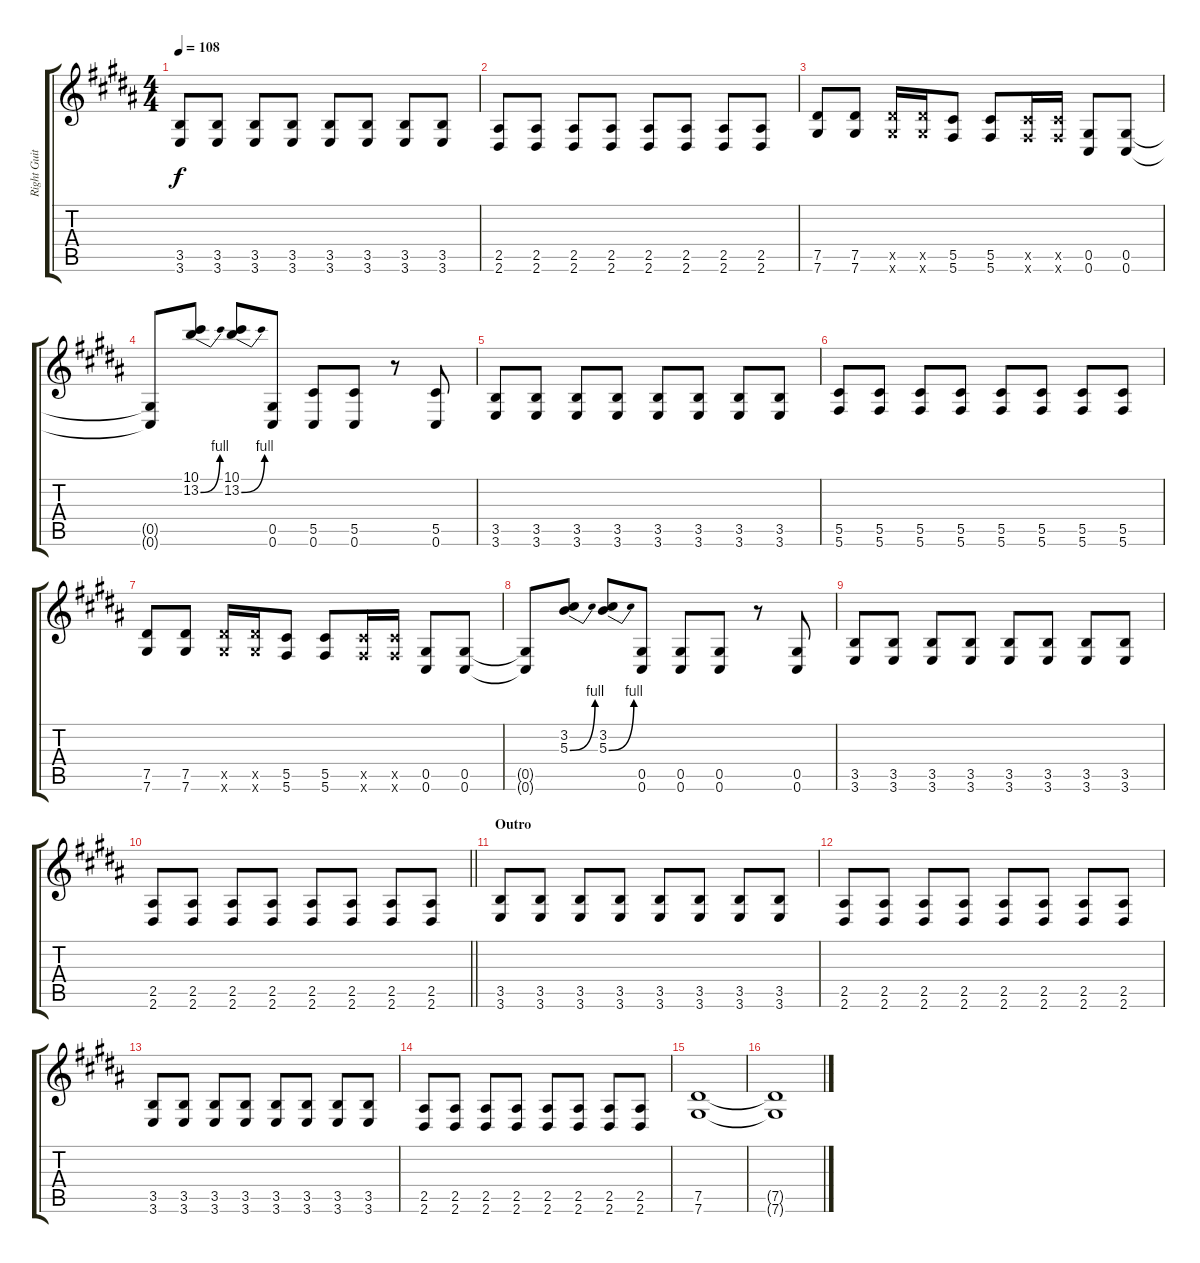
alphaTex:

\track ("Right Guitar" "Right Guit") {instrument distortionguitar}
\staff {score tabs}
\tuning (Eb4 Bb3 Gb3 Db3 Ab2 Db2) {hide}
\ts (4 4)
\tempo 108
\clef g2
\ks b
(3.5 3.6).8{dy f} (3.5 3.6).8 (3.5 3.6).8 (3.5 3.6).8 (3.5 3.6).8 (3.5 3.6).8 (3.5 3.6).8 (3.5 3.6).8 |
(2.5 2.6).8 (2.5 2.6).8 (2.5 2.6).8 (2.5 2.6).8 (2.5 2.6).8 (2.5 2.6).8 (2.5 2.6).8 (2.5 2.6).8 |
(7.5 7.6).8 (7.5 7.6).8 (7.5{x} 7.6{x}).16 (7.5{x} 7.6{x}).16 (5.5 5.6).8 (5.5 5.6).8 (5.5{x} 5.6{x}).16 (5.5{x} 5.6{x}).16 (0.5 0.6).8 (0.5 0.6).8 |
(0.5{t} 0.6{t}).8 (10.1 13.2{be (bend 0 0 60 4)}).8 (10.1 13.2{be (bend 0 0 60 4)}).8 (0.5 0.6).8 (5.5 0.6).8 (5.5 0.6).8 r.8 (5.5 0.6).8 |
(3.5 3.6).8 (3.5 3.6).8 (3.5 3.6).8 (3.5 3.6).8 (3.5 3.6).8 (3.5 3.6).8 (3.5 3.6).8 (3.5 3.6).8 |
(5.5 5.6).8 (5.5 5.6).8 (5.5 5.6).8 (5.5 5.6).8 (5.5 5.6).8 (5.5 5.6).8 (5.5 5.6).8 (5.5 5.6).8 |
(7.5 7.6).8 (7.5 7.6).8 (7.5{x} 7.6{x}).16 (7.5{x} 7.6{x}).16 (5.5 5.6).8 (5.5 5.6).8 (5.5{x} 5.6{x}).16 (5.5{x} 5.6{x}).16 (0.5 0.6).8 (0.5 0.6).8 |
(0.5{t} 0.6{t}).8 (3.2 5.3{be (bend 0 0 60 4)}).8 (3.2 5.3{be (bend 0 0 60 4)}).8 (0.5 0.6).8 (0.5 0.6).8 (0.5 0.6).8 r.8 (0.5 0.6).8 |
(3.5 3.6).8 (3.5 3.6).8 (3.5 3.6).8 (3.5 3.6).8 (3.5 3.6).8 (3.5 3.6).8 (3.5 3.6).8 (3.5 3.6).8 |
\barLineRight lightlight
(2.5 2.6).8 (2.5 2.6).8 (2.5 2.6).8 (2.5 2.6).8 (2.5 2.6).8 (2.5 2.6).8 (2.5 2.6).8 (2.5 2.6).8 |
\section ("" "Outro")
(3.5 3.6).8 (3.5 3.6).8 (3.5 3.6).8 (3.5 3.6).8 (3.5 3.6).8 (3.5 3.6).8 (3.5 3.6).8 (3.5 3.6).8 |
(2.5 2.6).8 (2.5 2.6).8 (2.5 2.6).8 (2.5 2.6).8 (2.5 2.6).8 (2.5 2.6).8 (2.5 2.6).8 (2.5 2.6).8 |
(3.5 3.6).8 (3.5 3.6).8 (3.5 3.6).8 (3.5 3.6).8 (3.5 3.6).8 (3.5 3.6).8 (3.5 3.6).8 (3.5 3.6).8 |
(2.5 2.6).8 (2.5 2.6).8 (2.5 2.6).8 (2.5 2.6).8 (2.5 2.6).8 (2.5 2.6).8 (2.5 2.6).8 (2.5 2.6).8 |
(7.5 7.6).1{volume 8} |
(7.5{t} 7.6{t}).1
